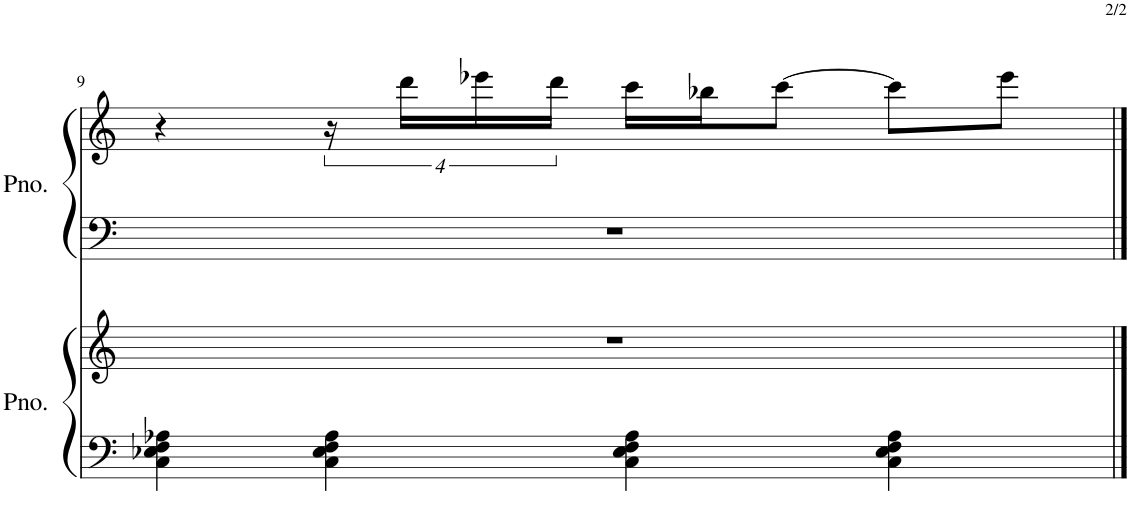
**kern	**kern	**kern	**kern
*part2	*part2	*part1	*part1
*staff4	*staff3	*staff2	*staff1
*I"ピアノ	*	*I"ピアノ	*
!!LO:PB:g=z
*clefF4	*clefG2	*clefF4	*clefG2
*k[]	*k[]	*k[]	*k[]
*M4/4	*M4/4	*M4/4	*M4/4
=9	=9	=9	=9
4C\ 4E-X\ 4F\ 4A-X\	1r	1r	4r
4C\ 4E-\ 4F\ 4A-\	.	.	16r
.	.	.	16ddd\LL
.	.	.	16eee-X\
.	.	.	16ddd\JJ
4C\ 4E-\ 4F\ 4A-\	.	.	16ccc\LL
.	.	.	16bb-X\J
.	.	.	[8ccc\J
4C\ 4E-\ 4F\ 4A-\	.	.	8ccc\L]
.	.	.	8eee-\J
==	==	==	==
*-	*-	*-	*-
